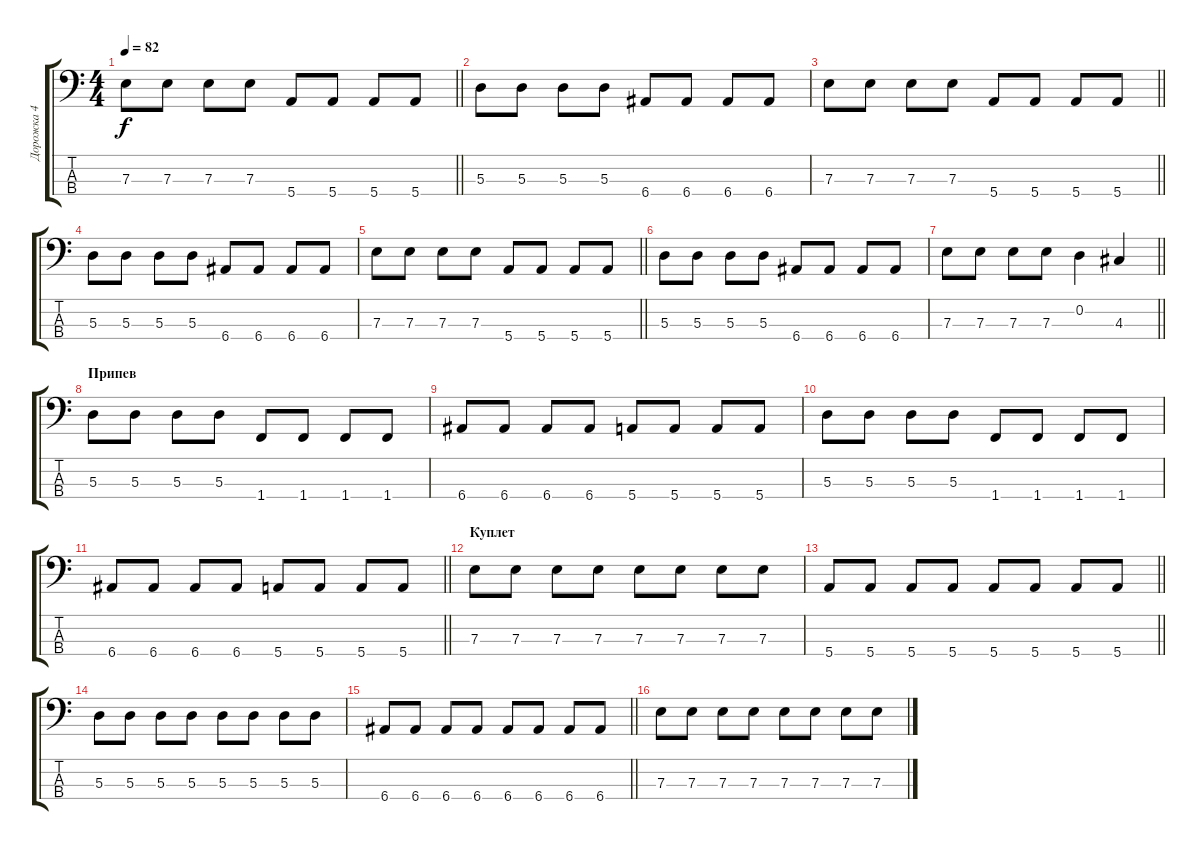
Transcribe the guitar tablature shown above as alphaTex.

\track ("Дорожка 4" "Дорожка 4") {instrument electricbassfinger}
\staff {score tabs}
\tuning (G2 D2 A1 E1) {hide}
\ts (4 4)
\tempo 82
\clef f4
\barLineRight lightlight
\ks c
7.3.8{dy f} 7.3.8 7.3.8 7.3.8 5.4.8 5.4.8 5.4.8 5.4.8 |
5.3.8 5.3.8 5.3.8 5.3.8 6.4.8 6.4.8 6.4.8 6.4.8 |
\barLineRight lightlight
7.3.8 7.3.8 7.3.8 7.3.8 5.4.8 5.4.8 5.4.8 5.4.8 |
5.3.8 5.3.8 5.3.8 5.3.8 6.4.8 6.4.8 6.4.8 6.4.8 |
\barLineRight lightlight
7.3.8 7.3.8 7.3.8 7.3.8 5.4.8 5.4.8 5.4.8 5.4.8 |
5.3.8 5.3.8 5.3.8 5.3.8 6.4.8 6.4.8 6.4.8 6.4.8 |
\barLineRight lightlight
7.3.8 7.3.8 7.3.8 7.3.8 0.2.4 4.3.4 |
\section ("" "Припев")
5.3.8 5.3.8 5.3.8 5.3.8 1.4.8 1.4.8 1.4.8 1.4.8 |
6.4.8 6.4.8 6.4.8 6.4.8 5.4.8 5.4.8 5.4.8 5.4.8 |
5.3.8 5.3.8 5.3.8 5.3.8 1.4.8 1.4.8 1.4.8 1.4.8 |
\barLineRight lightlight
6.4.8 6.4.8 6.4.8 6.4.8 5.4.8 5.4.8 5.4.8 5.4.8 |
\section ("" "Куплет")
7.3.8 7.3.8 7.3.8 7.3.8 7.3.8 7.3.8 7.3.8 7.3.8 |
\barLineRight lightlight
5.4.8 5.4.8 5.4.8 5.4.8 5.4.8 5.4.8 5.4.8 5.4.8 |
5.3.8 5.3.8 5.3.8 5.3.8 5.3.8 5.3.8 5.3.8 5.3.8 |
\barLineRight lightlight
6.4.8 6.4.8 6.4.8 6.4.8 6.4.8 6.4.8 6.4.8 6.4.8 |
7.3.8 7.3.8 7.3.8 7.3.8 7.3.8 7.3.8 7.3.8 7.3.8
